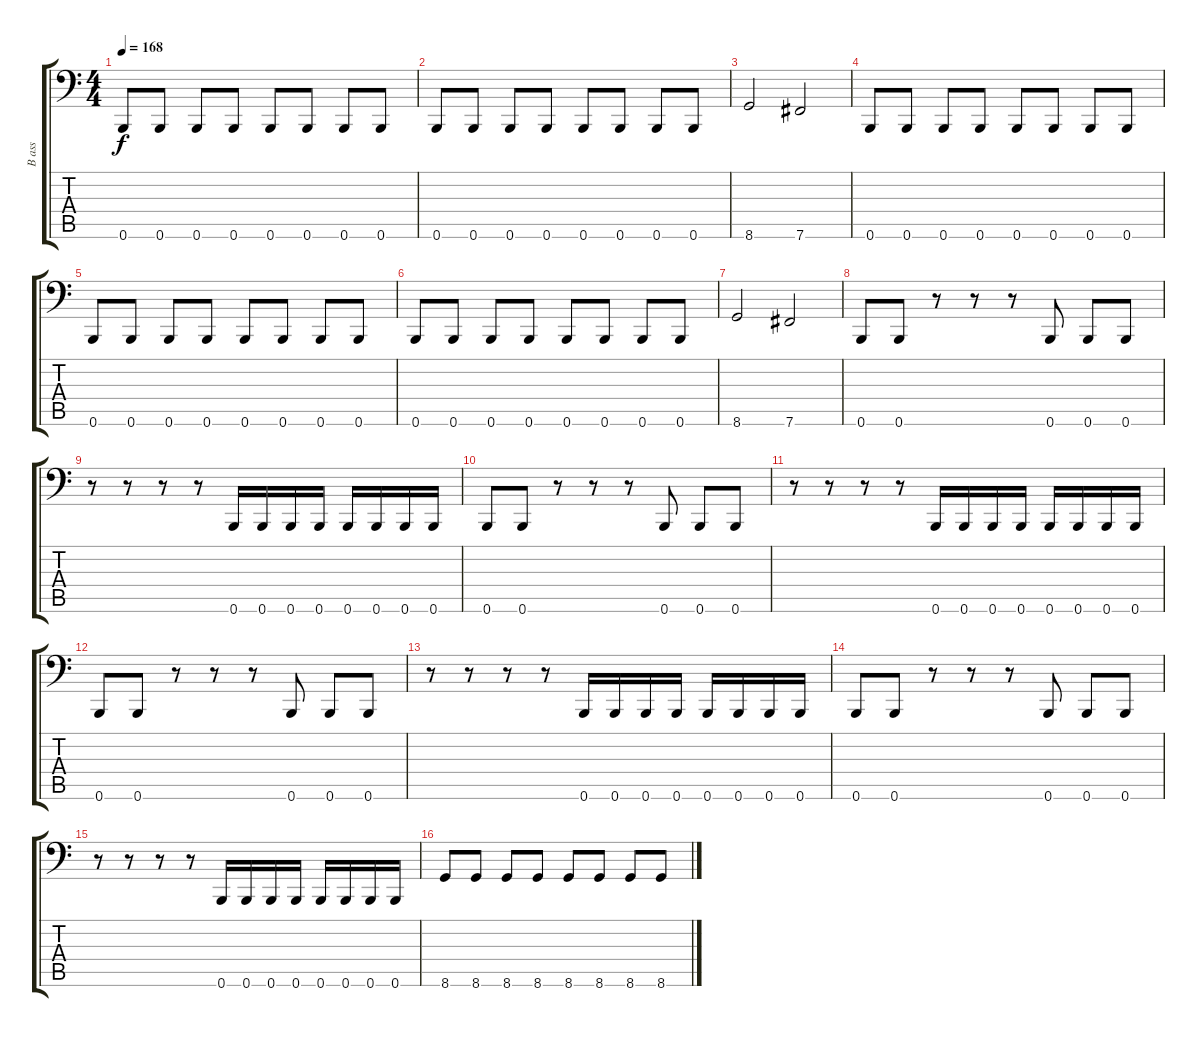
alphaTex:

\track ("B ass" "B ass") {instrument electricbasspick}
\staff {score tabs}
\tuning (Db3 Ab2 E2 B1 Gb1 B0) {hide}
\ts (4 4)
\tempo 168
\clef f4
\ks c
0.6.8{dy f} 0.6.8 0.6.8 0.6.8 0.6.8 0.6.8 0.6.8 0.6.8 |
0.6.8 0.6.8 0.6.8 0.6.8 0.6.8 0.6.8 0.6.8 0.6.8 |
8.6.2 7.6.2 |
0.6.8 0.6.8 0.6.8 0.6.8 0.6.8 0.6.8 0.6.8 0.6.8 |
0.6.8 0.6.8 0.6.8 0.6.8 0.6.8 0.6.8 0.6.8 0.6.8 |
0.6.8 0.6.8 0.6.8 0.6.8 0.6.8 0.6.8 0.6.8 0.6.8 |
8.6.2 7.6.2 |
0.6.8 0.6.8 r.8 r.8 r.8 0.6.8 0.6.8 0.6.8 |
r.8 r.8 r.8 r.8 0.6.16 0.6.16 0.6.16 0.6.16 0.6.16 0.6.16 0.6.16 0.6.16 |
0.6.8 0.6.8 r.8 r.8 r.8 0.6.8 0.6.8 0.6.8 |
r.8 r.8 r.8 r.8 0.6.16 0.6.16 0.6.16 0.6.16 0.6.16 0.6.16 0.6.16 0.6.16 |
0.6.8 0.6.8 r.8 r.8 r.8 0.6.8 0.6.8 0.6.8 |
r.8 r.8 r.8 r.8 0.6.16 0.6.16 0.6.16 0.6.16 0.6.16 0.6.16 0.6.16 0.6.16 |
0.6.8 0.6.8 r.8 r.8 r.8 0.6.8 0.6.8 0.6.8 |
r.8 r.8 r.8 r.8 0.6.16 0.6.16 0.6.16 0.6.16 0.6.16 0.6.16 0.6.16 0.6.16 |
8.6.8 8.6.8 8.6.8 8.6.8 8.6.8 8.6.8 8.6.8 8.6.8
